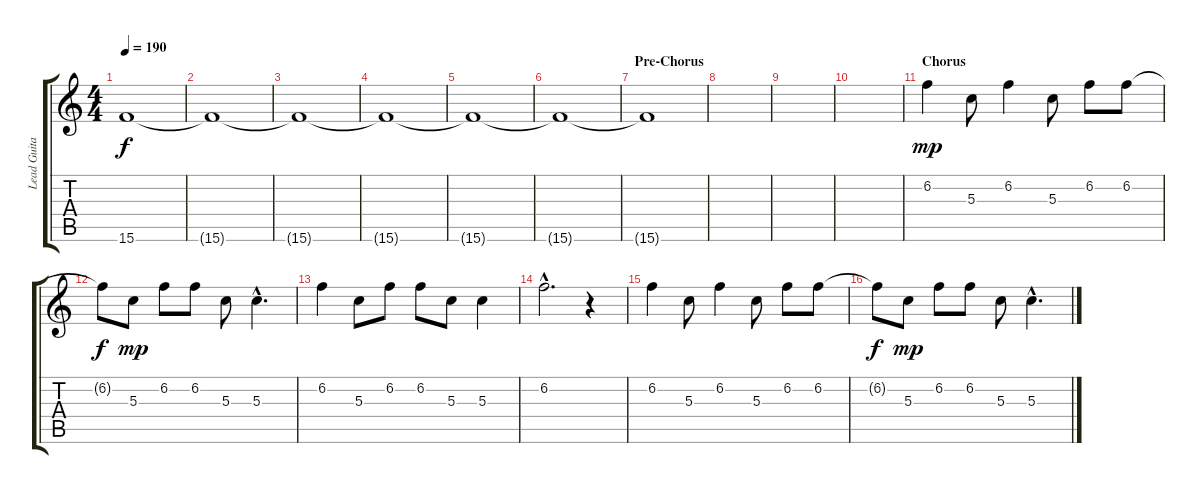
\track ("Lead Guitar" "Lead Guita") {instrument distortionguitar}
\staff {score tabs}
\tuning (E4 B3 G3 D3 A2 D2) {hide}
\ts (4 4)
\tempo 190
\clef g2
\ks c
15.6{t}.1{dy f} |
15.6{t}.1 |
15.6{t}.1 |
15.6{t}.1 |
15.6{t}.1 |
15.6{t}.1{volume 0} |
\section ("" "Pre-Chorus")
15.6{t}.1 |
|
|
|
\section ("" "Chorus")
6.2.4{dy mp volume 12} 5.3.8 6.2.4 5.3.8 6.2.8 6.2.8 |
6.2{t}.8{dy f} 5.3.8{dy mp} 6.2.8 6.2.8 5.3.8 5.3{hac}.4{d} |
6.2.4 5.3.8 6.2.8 6.2.8 5.3.8 5.3.4 |
6.2{hac}.2{d} r.4 |
6.2.4 5.3.8 6.2.4 5.3.8 6.2.8 6.2.8 |
6.2{t}.8{dy f} 5.3.8{dy mp} 6.2.8 6.2.8 5.3.8 5.3{hac}.4{d}
